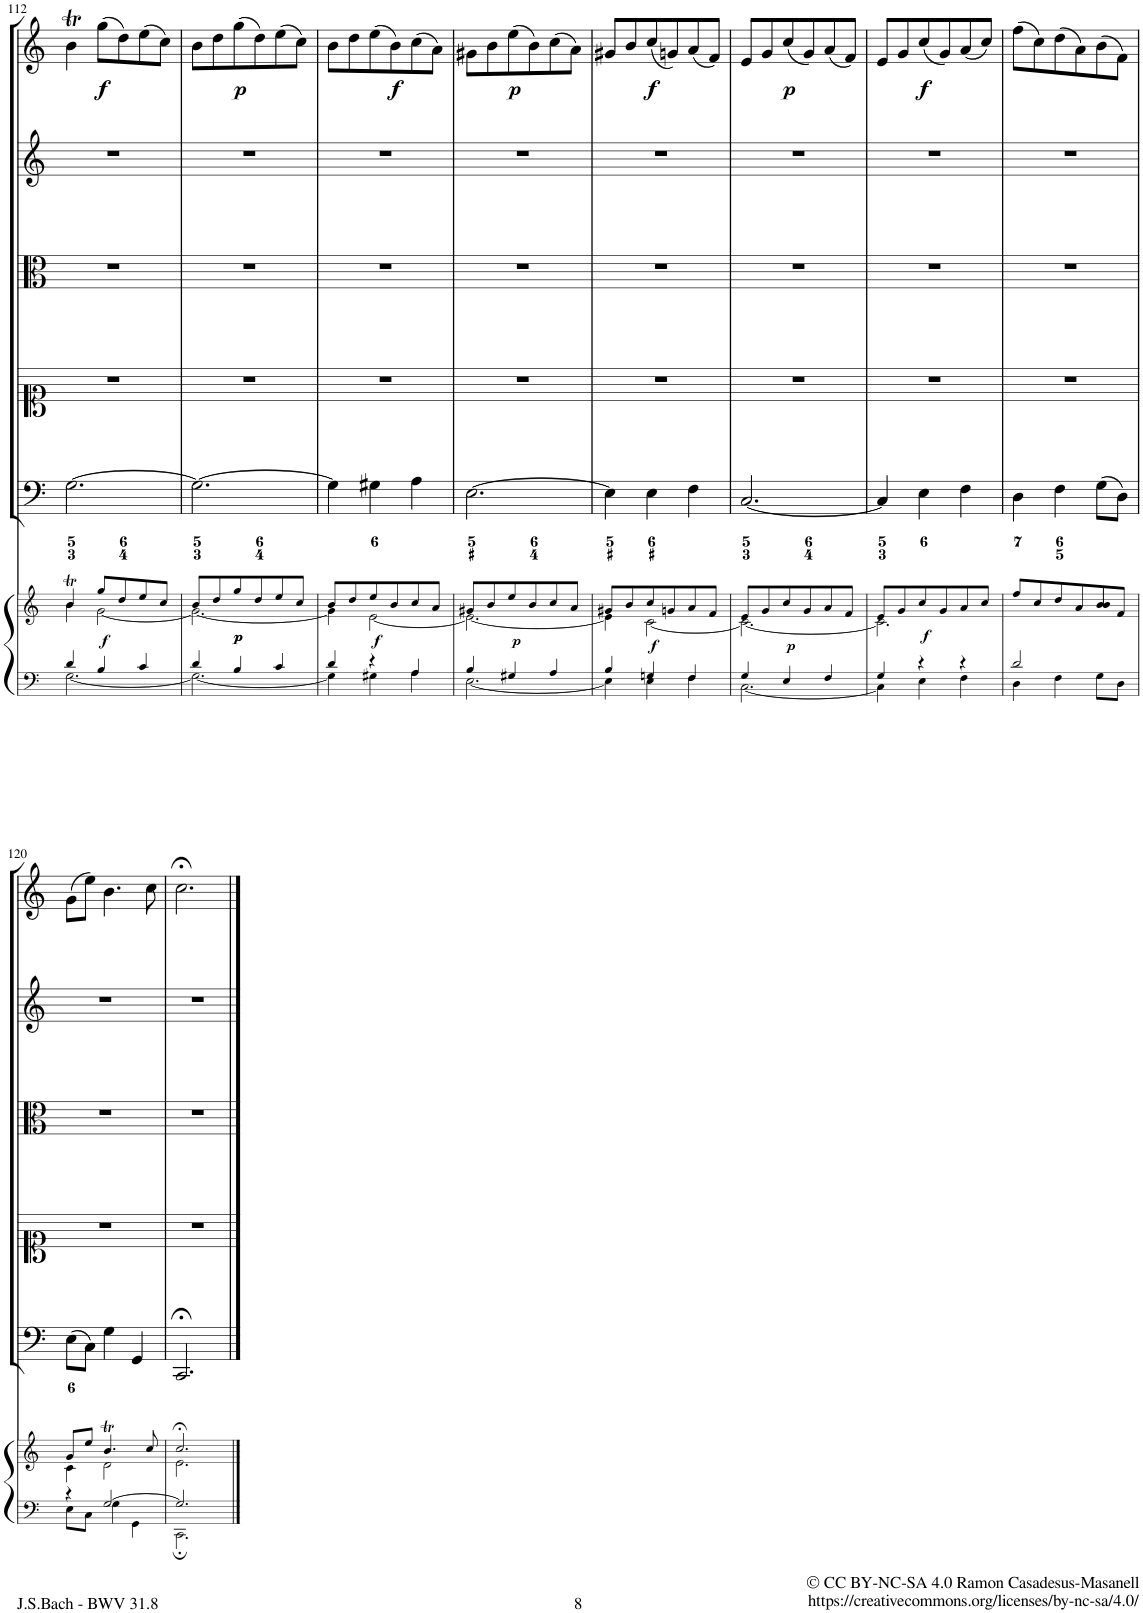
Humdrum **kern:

**kern	**kern	**dynam	**kern	**kern	**kern	**kern	**kern	**dynam
*part6	*part6	*part6	*part5	*part4	*part3	*part2	*part1	*part1
*staff7	*staff6	*staff6/7	*staff5	*staff4	*staff3	*staff2	*staff1	*staff1
*I"Piano reduction	*	*	*I"Violoncello II.  e Continuo.	*I"Soprano.	*I"Viola I. II.	*I"Violino I. II.	*I"Oboe I.	*
*I'Pno	*	*	*I'Vc	*	*I'Vla	*I'Vln	*I'Ob	*
!!LO:PB:g=z
*clefF4	*clefG2	*	*clefF4	*clefC1	*clefC3	*clefG2	*clefG2	*
*k[]	*k[]	*	*k[]	*k[]	*k[]	*k[]	*k[]	*
*M3/4	*M3/4	*	*M3/4	*M3/4	*M3/4	*M3/4	*M3/4	*
=112	=112	=112	=112	=112	=112	=112	=112	=112
*^	*^	*	*	*	*	*	*	*
4d/	[2.G\	4bt/	4b\	.	[2.G\	2.r	2.r	2.r	4bt\	.
!	!	!	!	!LO:DY:b	!	!	!	!	!	!LO:DY:b
4B/	.	8gg/L	[2g\	f	.	.	.	.	(8gg\L	f
.	.	8dd/	.	.	.	.	.	.	8dd\)	.
4c/	.	8ee/	.	.	.	.	.	.	(8ee\	.
.	.	8cc/J	.	.	.	.	.	.	8cc\J)	.
=113	=113	=113	=113	=113	=113	=113	=113	=113	=113	=113
4d/	2.G\_	8b/L	2.g\_	.	2.G\_	2.r	2.r	2.r	8b\L	.
.	.	8dd/	.	.	.	.	.	.	8dd\	.
!	!	!	!	!LO:DY:b	!	!	!	!	!	!
!	!	!	!	!LO:DY:n=1:b	!	!	!	!	!	!LO:DY:b
4B/	.	8gg/	.	p p	.	.	.	.	(8gg\	p
.	.	8dd/	.	.	.	.	.	.	8dd\)	.
4c/	.	8ee/	.	.	.	.	.	.	(8ee\	.
.	.	8cc/J	.	.	.	.	.	.	8cc\J)	.
=114	=114	=114	=114	=114	=114	=114	=114	=114	=114	=114
4d/	4G\]	8b/L	4g\]	.	4G\]	2.r	2.r	2.r	8b\L	.
.	.	8dd/	.	.	.	.	.	.	8dd\	.
!	!	!	!	!LO:DY:b	!	!	!	!	!	!
4r	4G#X\	8ee/	[2e\	f	4G#X\	.	.	.	(8ee\	.
!	!	!	!	!	!	!	!	!	!	!LO:DY:b
.	.	8b/	.	.	.	.	.	.	8b\)	f
4A/	4A\	8cc/	.	.	4A\	.	.	.	(8cc\	.
.	.	8a/J	.	.	.	.	.	.	8a\J)	.
=115	=115	=115	=115	=115	=115	=115	=115	=115	=115	=115
4B/	[2.E\	8g#X/L	2.e\_	.	[2.E\	2.r	2.r	2.r	8g#X\L	.
.	.	8b/	.	.	.	.	.	.	8b\	.
!	!	!	!	!LO:DY:b	!	!	!	!	!	!LO:DY:b
4G#X/	.	8ee/	.	p	.	.	.	.	(8ee\	p
.	.	8b/	.	.	.	.	.	.	8b\)	.
4A/	.	8cc/	.	.	.	.	.	.	(8cc\	.
.	.	8a/J	.	.	.	.	.	.	8a\J)	.
=116	=116	=116	=116	=116	=116	=116	=116	=116	=116	=116
4B/	4E\]	8g#X/L	4e\]	.	4E\]	2.r	2.r	2.r	8g#X/L	.
.	.	8b/	.	.	.	.	.	.	8b/	.
!	!	!	!	!LO:DY:b	!	!	!	!	!	!LO:DY:b
4Gn/	4E\	8cc/	[2c\	f	4E\	.	.	.	(8cc/	f
.	.	8gn/	.	.	.	.	.	.	8gn/)	.
4F/	4F\	8a/	.	.	4F\	.	.	.	(8a/	.
.	.	8f/J	.	.	.	.	.	.	8f/J)	.
=117	=117	=117	=117	=117	=117	=117	=117	=117	=117	=117
4G/	[2.C\	8e/L	2.c\_	.	[2.C/	2.r	2.r	2.r	8e/L	.
.	.	8g/	.	.	.	.	.	.	8g/	.
!	!	!	!	!LO:DY:b	!	!	!	!	!	!LO:DY:b
4E/	.	8cc/	.	p	.	.	.	.	(8cc/	p
.	.	8g/	.	.	.	.	.	.	8g/)	.
4F/	.	8a/	.	.	.	.	.	.	(8a/	.
.	.	8f/J	.	.	.	.	.	.	8f/J)	.
=118	=118	=118	=118	=118	=118	=118	=118	=118	=118	=118
4G/	4C\]	8e/L	2.c\]	.	4C/]	2.r	2.r	2.r	8e/L	.
.	.	8g/	.	.	.	.	.	.	8g/	.
!	!	!	!	!LO:DY:b	!	!	!	!	!	!LO:DY:b
4r	4E\	8cc/	.	f	4E\	.	.	.	(8cc/	f
.	.	8g/	.	.	.	.	.	.	8g/)	.
4r	4F\	8a/	.	.	4F\	.	.	.	(8a/	.
.	.	8cc/J	.	.	.	.	.	.	8cc/J)	.
=119	=119	=119	=119	=119	=119	=119	=119	=119	=119	=119
2d/	4D\	8ff/L	2ryy	.	4D\	2.r	2.r	2.r	(8ff\L	.
.	.	8cc/	.	.	.	.	.	.	8cc\)	.
.	4F\	8dd/	.	.	4F\	.	.	.	(8dd\	.
.	.	8a/	.	.	.	.	.	.	8a\)	.
4ryy	8G\L	8b/	4b/	.	(8G\L	.	.	.	(8b\	.
.	8D\J	8f/J	.	.	8D\J)	.	.	.	8f\J)	.
!!LO:LB:g=z
=120	=120	=120	=120	=120	=120	=120	=120	=120	=120	=120
4r	8E\L	8g/L	4c\	.	(8E\L	2.r	2.r	2.r	(8g\L	.
.	8C\J	8ee/J	.	.	8C\J)	.	.	.	8ee\J)	.
[2G/	4G\	4.bt/	2d\	.	4G\	.	.	.	4.b\	.
.	4GG\	.	.	.	4GG/	.	.	.	.	.
.	.	8cc/	.	.	.	.	.	.	8cc\	.
=121	=121	=121	=121	=121	=121	=121	=121	=121	=121	=121
2.G/]	2.CC;\	2.cc;</	2.e\	.	2.CC;</	2.r	2.r	2.r	2.cc;<\	.
*v	*v	*	*	*	*	*	*	*	*	*
*	*v	*v	*	*	*	*	*	*	*
==	==	==	==	==	==	==	==	==
*-	*-	*-	*-	*-	*-	*-	*-	*-
